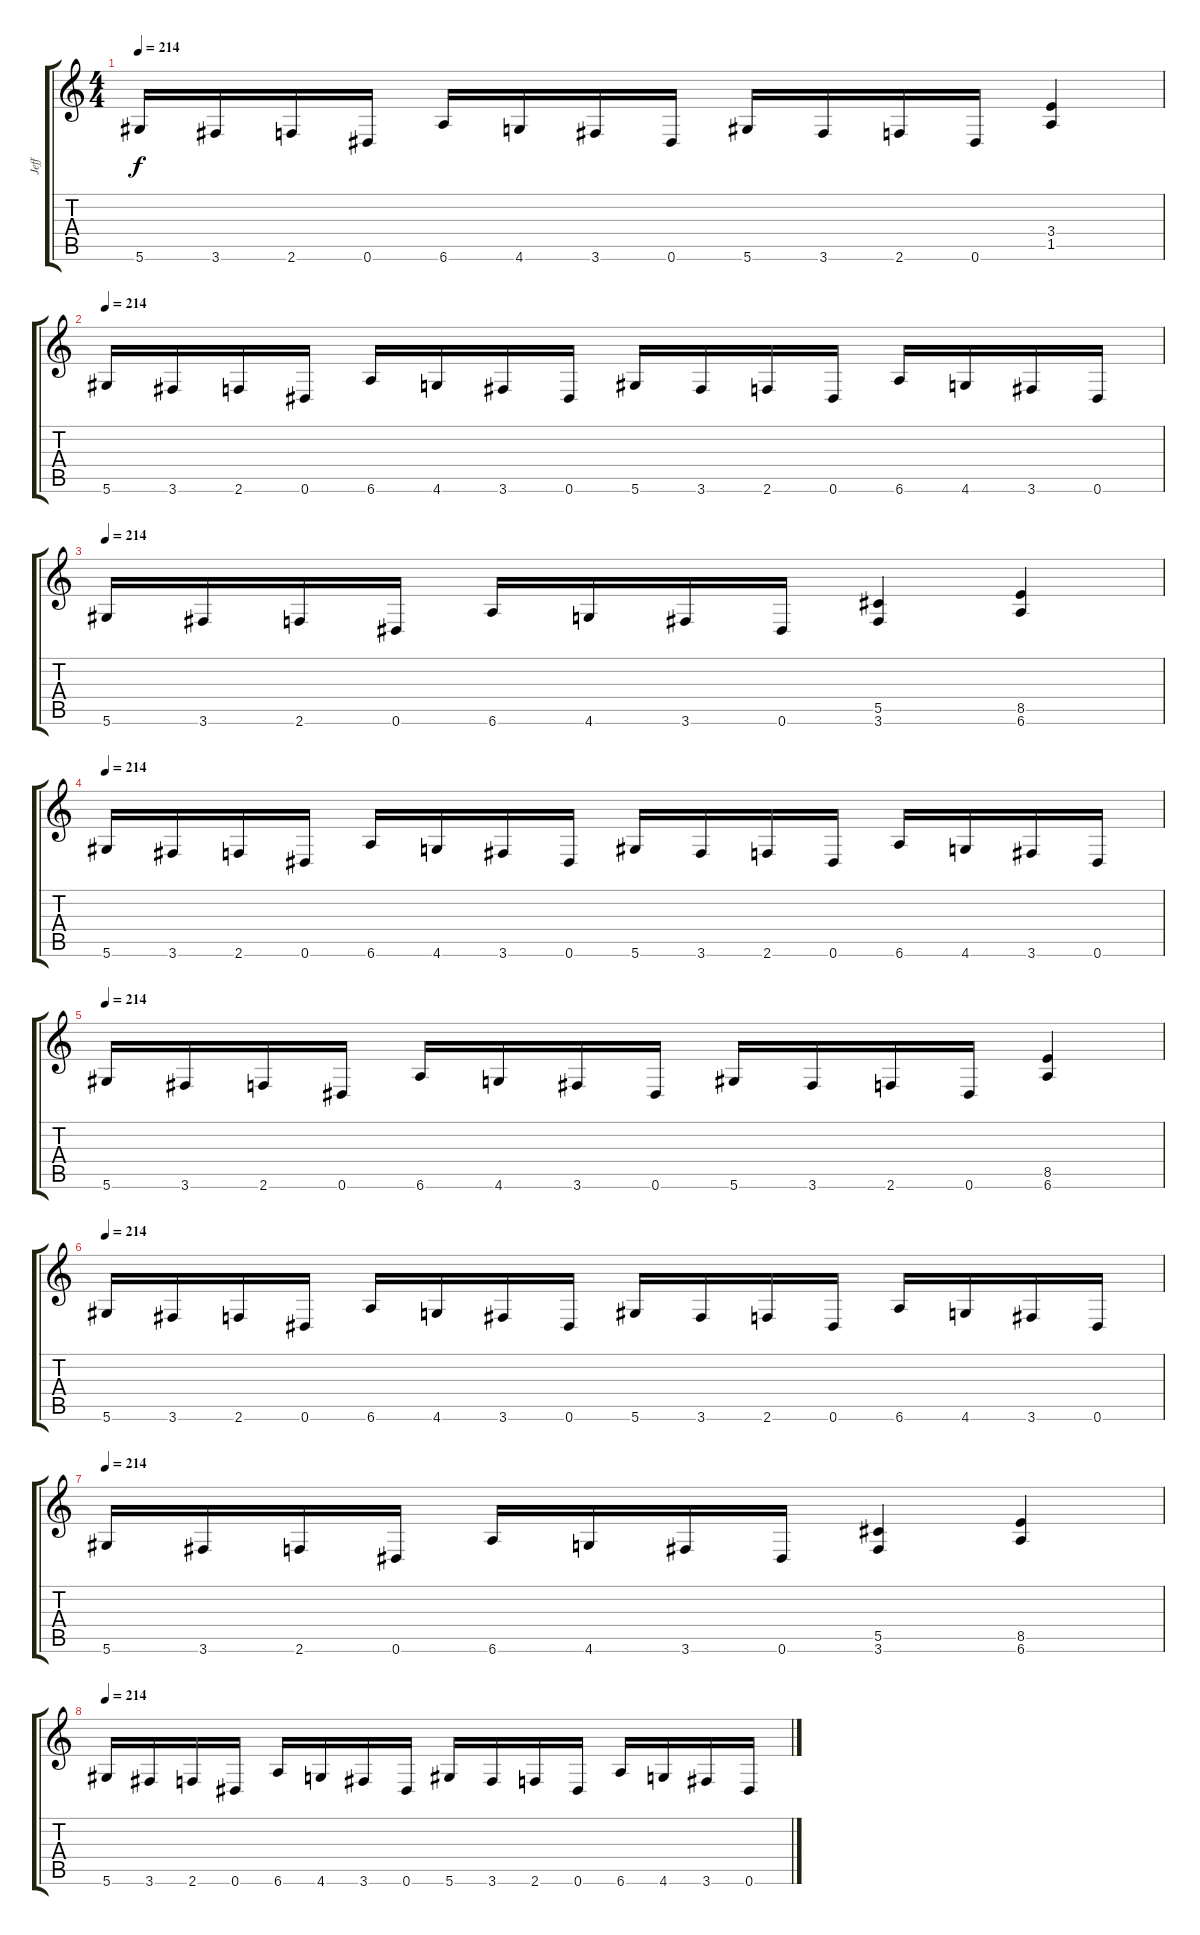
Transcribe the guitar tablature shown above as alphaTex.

\track ("Jeff" "Jeff") {instrument distortionguitar}
\staff {score tabs}
\tuning (Eb4 Bb3 Gb3 Db3 Ab2 Eb2) {hide}
\ts (4 4)
\tempo 214
\clef g2
\ks c
5.6.16{dy f} 3.6.16 2.6.16 0.6.16 6.6.16 4.6.16 3.6.16 0.6.16 5.6.16 3.6.16 2.6.16 0.6.16 (3.4 1.5).4 |
\tempo 214
5.6.16 3.6.16 2.6.16 0.6.16 6.6.16 4.6.16 3.6.16 0.6.16 5.6.16 3.6.16 2.6.16 0.6.16 6.6.16 4.6.16 3.6.16 0.6.16 |
\tempo 214
5.6.16 3.6.16 2.6.16 0.6.16 6.6.16 4.6.16 3.6.16 0.6.16 (5.5 3.6).4 (8.5 6.6).4 |
\tempo 214
5.6.16 3.6.16 2.6.16 0.6.16 6.6.16 4.6.16 3.6.16 0.6.16 5.6.16 3.6.16 2.6.16 0.6.16 6.6.16 4.6.16 3.6.16 0.6.16 |
\tempo 214
5.6.16 3.6.16 2.6.16 0.6.16 6.6.16 4.6.16 3.6.16 0.6.16 5.6.16 3.6.16 2.6.16 0.6.16 (8.5 6.6).4 |
\tempo 214
5.6.16 3.6.16 2.6.16 0.6.16 6.6.16 4.6.16 3.6.16 0.6.16 5.6.16 3.6.16 2.6.16 0.6.16 6.6.16 4.6.16 3.6.16 0.6.16 |
\tempo 214
5.6.16 3.6.16 2.6.16 0.6.16 6.6.16 4.6.16 3.6.16 0.6.16 (5.5 3.6).4 (8.5 6.6).4 |
\tempo 214
5.6.16 3.6.16 2.6.16 0.6.16 6.6.16 4.6.16 3.6.16 0.6.16 5.6.16 3.6.16 2.6.16 0.6.16 6.6.16 4.6.16 3.6.16 0.6.16
